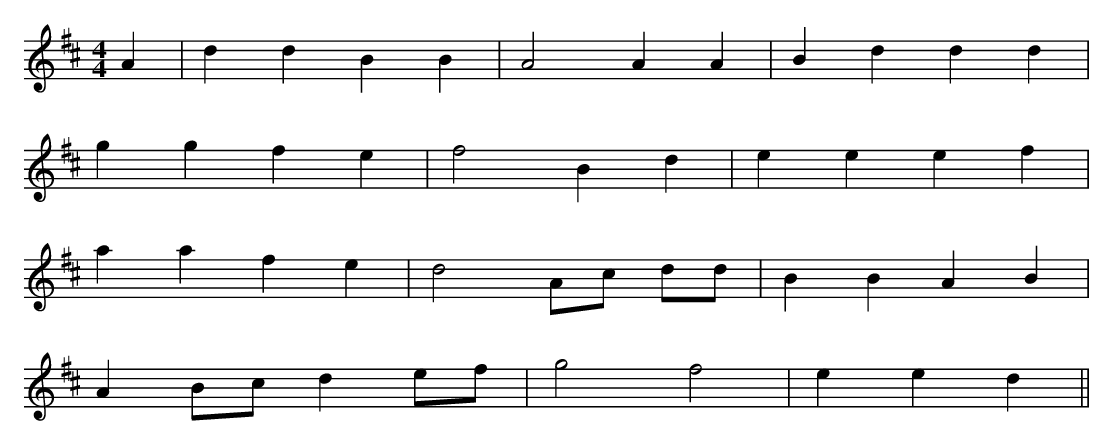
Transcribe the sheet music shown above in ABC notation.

X:1
M:4/4
K:D
A2|d2d2 B2B2|A4A2 A2|B2 d2d2 d2|
g2 g2 f2e2|f4B2 d2|e2e2 e2 f2|
a2 a2 f2 e2|d4 Ac dd|B2 B2 A2 B2|
A2 Bc d2 ef|g4 f4|e2 e2 d2||
